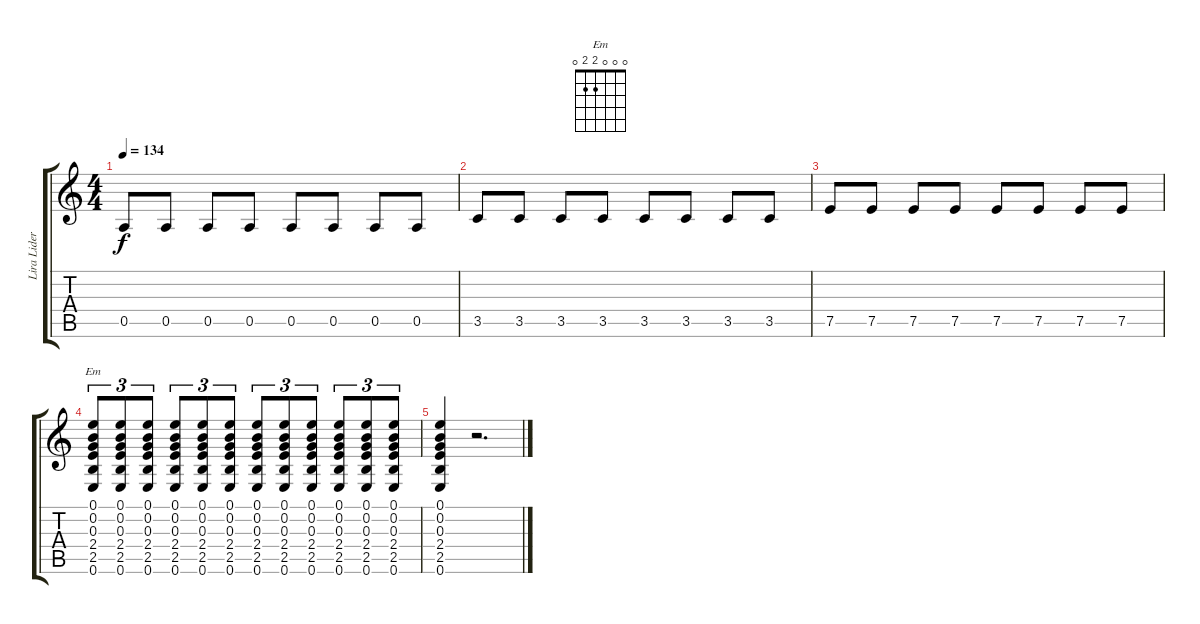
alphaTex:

\track ("Lira Lider" "Lira Lider") {instrument distortionguitar}
\staff {score tabs}
\tuning (E4 B3 G3 D3 A2 E2) {hide}
\chord ("Em" 0 0 0 2 2 0)
\ts (4 4)
\tempo 134
\clef g2
\ks c
0.5.8{dy f} 0.5.8 0.5.8 0.5.8 0.5.8 0.5.8 0.5.8 0.5.8 |
3.5.8 3.5.8 3.5.8 3.5.8 3.5.8 3.5.8 3.5.8 3.5.8 |
7.5.8 7.5.8 7.5.8 7.5.8 7.5.8 7.5.8 7.5.8 7.5.8 |
(0.1 0.2 0.3 2.4 2.5 0.6).8{tu (3 2) ch "Em"} (0.1 0.2 0.3 2.4 2.5 0.6).8{tu (3 2)} (0.1 0.2 0.3 2.4 2.5 0.6).8{tu (3 2)} (0.1 0.2 0.3 2.4 2.5 0.6).8{tu (3 2)} (0.1 0.2 0.3 2.4 2.5 0.6).8{tu (3 2)} (0.1 0.2 0.3 2.4 2.5 0.6).8{tu (3 2)} (0.1 0.2 0.3 2.4 2.5 0.6).8{tu (3 2)} (0.1 0.2 0.3 2.4 2.5 0.6).8{tu (3 2)} (0.1 0.2 0.3 2.4 2.5 0.6).8{tu (3 2)} (0.1 0.2 0.3 2.4 2.5 0.6).8{tu (3 2)} (0.1 0.2 0.3 2.4 2.5 0.6).8{tu (3 2)} (0.1 0.2 0.3 2.4 2.5 0.6).8{tu (3 2)} |
(0.1 0.2 0.3 2.4 2.5 0.6).4 r.2{d}
